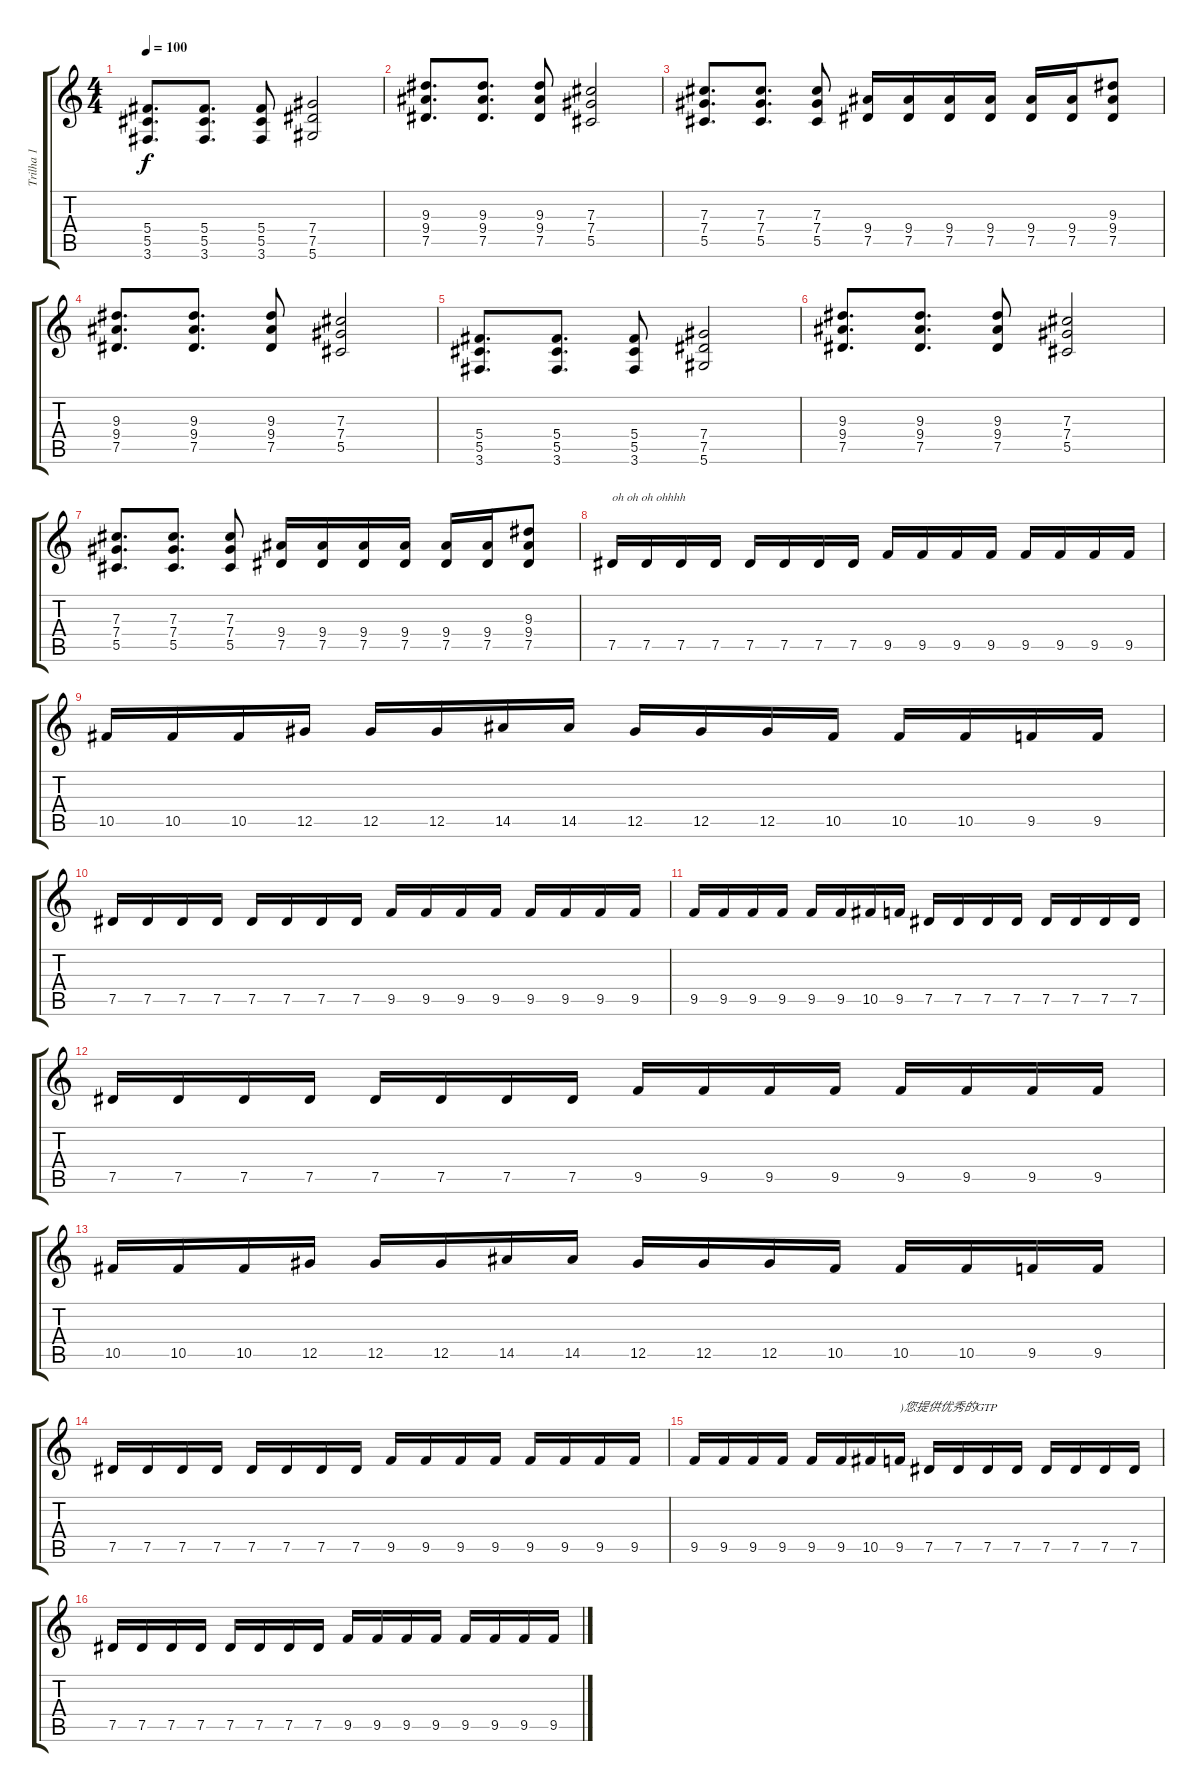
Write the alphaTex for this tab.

\track ("Trilha 1" "Trilha 1") {instrument distortionguitar}
\staff {score tabs}
\tuning (Eb4 Bb3 Gb3 Db3 Ab2 Eb2) {hide}
\ts (4 4)
\tempo 100
\clef g2
\ks c
(5.4 5.5 3.6).8{d dy f} (5.4 5.5 3.6).8{d} (5.4 5.5 3.6).8 (7.4 7.5 5.6).2 |
(9.3 9.4 7.5).8{d} (9.3 9.4 7.5).8{d} (9.3 9.4 7.5).8 (7.3 7.4 5.5).2 |
(7.3 7.4 5.5).8{d} (7.3 7.4 5.5).8{d} (7.3 7.4 5.5).8 (9.4 7.5).16 (9.4 7.5).16 (9.4 7.5).16 (9.4 7.5).16 (9.4 7.5).16 (9.4 7.5).16 (9.3 9.4 7.5).8 |
(9.3 9.4 7.5).8{d} (9.3 9.4 7.5).8{d} (9.3 9.4 7.5).8 (7.3 7.4 5.5).2 |
(5.4 5.5 3.6).8{d} (5.4 5.5 3.6).8{d} (5.4 5.5 3.6).8 (7.4 7.5 5.6).2 |
(9.3 9.4 7.5).8{d} (9.3 9.4 7.5).8{d} (9.3 9.4 7.5).8 (7.3 7.4 5.5).2 |
(7.3 7.4 5.5).8{d} (7.3 7.4 5.5).8{d} (7.3 7.4 5.5).8 (9.4 7.5).16 (9.4 7.5).16 (9.4 7.5).16 (9.4 7.5).16 (9.4 7.5).16 (9.4 7.5).16 (9.3 9.4 7.5).8 |
7.5.16{txt "oh oh oh ohhhh"} 7.5.16 7.5.16 7.5.16 7.5.16 7.5.16 7.5.16 7.5.16 9.5.16 9.5.16 9.5.16 9.5.16 9.5.16 9.5.16 9.5.16 9.5.16 |
10.5.16 10.5.16 10.5.16 12.5.16 12.5.16 12.5.16 14.5.16 14.5.16 12.5.16 12.5.16 12.5.16 10.5.16 10.5.16 10.5.16 9.5.16 9.5.16 |
7.5.16 7.5.16 7.5.16 7.5.16 7.5.16 7.5.16 7.5.16 7.5.16 9.5.16 9.5.16 9.5.16 9.5.16 9.5.16 9.5.16 9.5.16 9.5.16 |
9.5.16 9.5.16 9.5.16 9.5.16 9.5.16 9.5.16 10.5.16 9.5.16 7.5.16 7.5.16 7.5.16 7.5.16 7.5.16 7.5.16 7.5.16 7.5.16 |
7.5.16 7.5.16 7.5.16 7.5.16 7.5.16 7.5.16 7.5.16 7.5.16 9.5.16 9.5.16 9.5.16 9.5.16 9.5.16 9.5.16 9.5.16 9.5.16 |
10.5.16 10.5.16 10.5.16 12.5.16 12.5.16 12.5.16 14.5.16 14.5.16 12.5.16 12.5.16 12.5.16 10.5.16 10.5.16 10.5.16 9.5.16 9.5.16 |
7.5.16 7.5.16 7.5.16 7.5.16 7.5.16 7.5.16 7.5.16 7.5.16 9.5.16 9.5.16 9.5.16 9.5.16 9.5.16 9.5.16 9.5.16 9.5.16 |
9.5.16 9.5.16 9.5.16 9.5.16 9.5.16 9.5.16 10.5.16 9.5.16{txt ")您提供优秀的GTP"} 7.5.16 7.5.16 7.5.16 7.5.16 7.5.16 7.5.16 7.5.16 7.5.16 |
7.5.16{volume 3} 7.5.16 7.5.16 7.5.16 7.5.16 7.5.16 7.5.16 7.5.16 9.5.16 9.5.16 9.5.16 9.5.16 9.5.16 9.5.16 9.5.16 9.5.16
